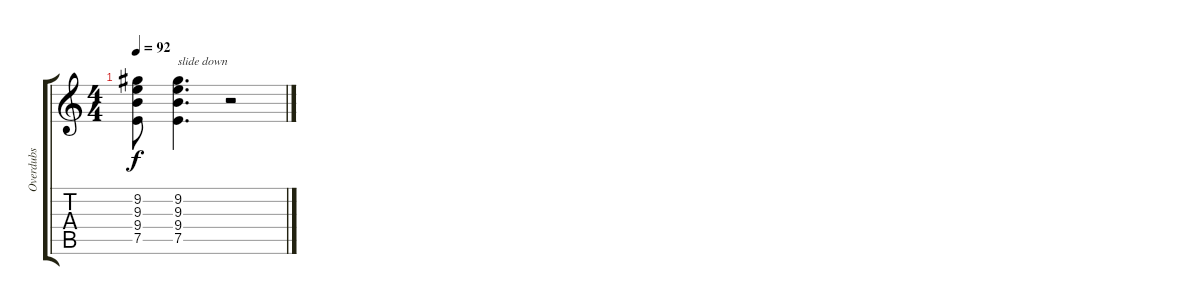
\track ("Overdubs" "Overdubs") {instrument overdrivenguitar}
\staff {score tabs}
\tuning (E4 B3 G3 D3 A2 E2) {hide}
\ts (4 4)
\tempo 92
\clef g2
\ks c
(9.2 9.3 9.4 7.5).8{dy f} (9.2 9.3 9.4 7.5).4{d txt "slide down"} r.2
